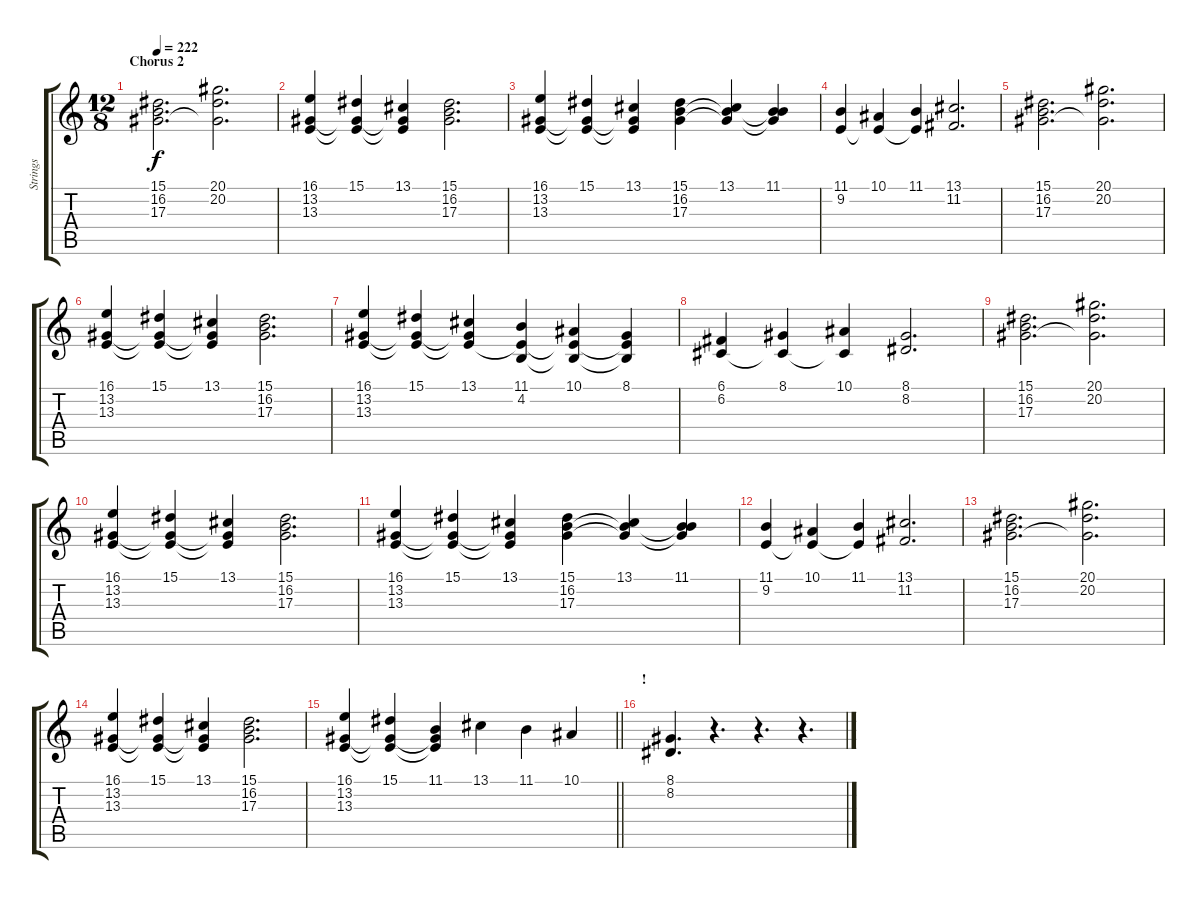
\track ("Strings" "Strings") {instrument stringensemble1}
\staff {score tabs}
\tuning (C4 G3 Eb3 Bb2 F2 C2) {hide}
\ts (12 8)
\section ("" "Chorus 2")
\tempo 222
\clef g2
\ks c
(15.1 16.2 17.3).2{d dy f} (20.1 20.2 17.3{t}).2{d} |
(16.1 13.2 13.3).4 (15.1 13.2{t} 13.3{t}).4 (13.1 13.2{t} 13.3{t}).4 (15.1 16.2 17.3).2{d} |
(16.1 13.2 13.3).4 (15.1 13.2{t} 13.3{t}).4 (13.1 13.2{t} 13.3{t}).4 (15.1 16.2 17.3).4 (13.1 16.2{t} 17.3{t}).4 (11.1 16.2{t} 17.3{t}).4 |
(11.1 9.2).4 (10.1 9.2{t}).4 (11.1 9.2{t}).4 (13.1 11.2).2{d} |
(15.1 16.2 17.3).2{d} (20.1 20.2 17.3{t}).2{d} |
(16.1 13.2 13.3).4 (15.1 13.2{t} 13.3{t}).4 (13.1 13.2{t} 13.3{t}).4 (15.1 16.2 17.3).2{d} |
(16.1 13.2 13.3).4 (15.1 13.2{t} 13.3{t}).4 (13.1 13.2{t} 13.3{t}).4 (11.1 4.2 13.3{t}).4 (10.1 4.2{t} 13.3{t}).4 (8.1 4.2{t} 13.3{t}).4 |
(6.1 6.2).4 (8.1 6.2{t}).4 (10.1 6.2{t}).4 (8.1 8.2).2{d} |
(15.1 16.2 17.3).2{d} (20.1 20.2 17.3{t}).2{d} |
(16.1 13.2 13.3).4 (15.1 13.2{t} 13.3{t}).4 (13.1 13.2{t} 13.3{t}).4 (15.1 16.2 17.3).2{d} |
(16.1 13.2 13.3).4 (15.1 13.2{t} 13.3{t}).4 (13.1 13.2{t} 13.3{t}).4 (15.1 16.2 17.3).4 (13.1 16.2{t} 17.3{t}).4 (11.1 16.2{t} 17.3{t}).4 |
(11.1 9.2).4 (10.1 9.2{t}).4 (11.1 9.2{t}).4 (13.1 11.2).2{d} |
(15.1 16.2 17.3).2{d} (20.1 20.2 17.3{t}).2{d} |
(16.1 13.2 13.3).4 (15.1 13.2{t} 13.3{t}).4 (13.1 13.2{t} 13.3{t}).4 (15.1 16.2 17.3).2{d} |
\barLineRight lightlight
(16.1 13.2 13.3).4 (15.1 13.2{t} 13.3{t}).4 (11.1 13.2{t} 13.3{t}).4 13.1.4 11.1.4 10.1.4 |
\section ("" "!")
(8.1 8.2).4{d} r.4{d} r.4{d} r.4{d}
